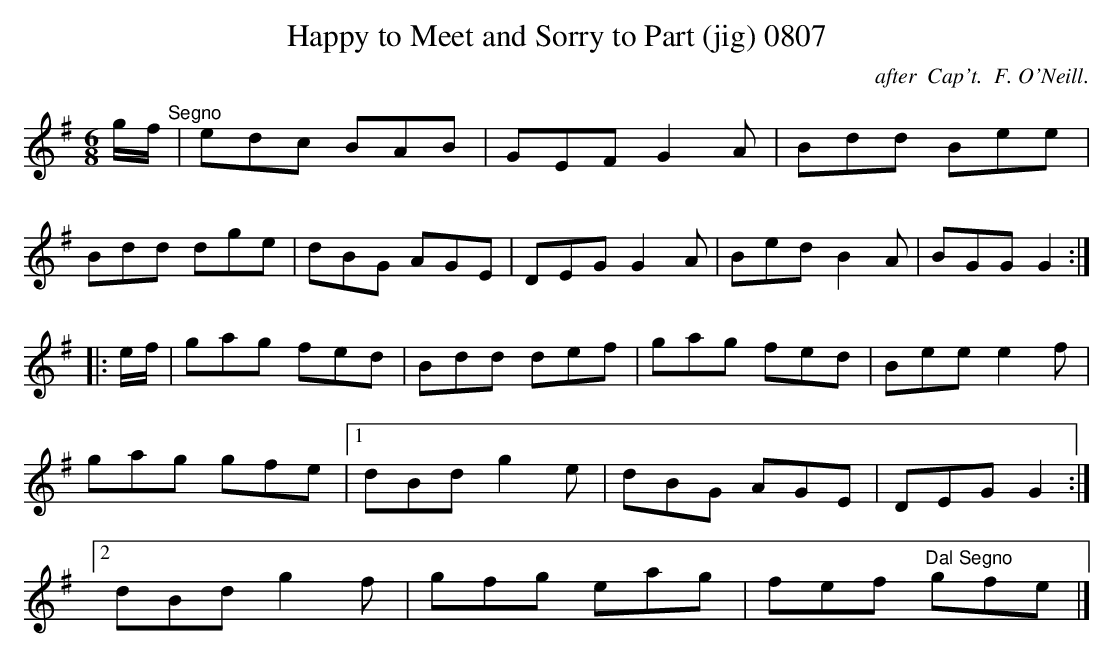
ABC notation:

X:1
T:Happy to Meet and Sorry to Part (jig) 0807
C:after  Cap't.  F. O'Neill.
BRENNAN June 2003 (HTTP://WWW.SOSYOURMOM.COM)
M:6/8
L:1/8
K:G
g/2f/2"^Segno"|edc BAB|GEF G2A|Bdd Bee|
Bdd dge|dBG AGE|DEG G2A|Bed B2A|BGG G2:|
|:e/2f/2|gag fed|Bdd def|gag fed|Bee e2f|
gag gfe|[1dBd g2e|dBG AGE|DEG G2:|
[2dBd g2f|gfg eag|fef "^Dal Segno"gfe|]
